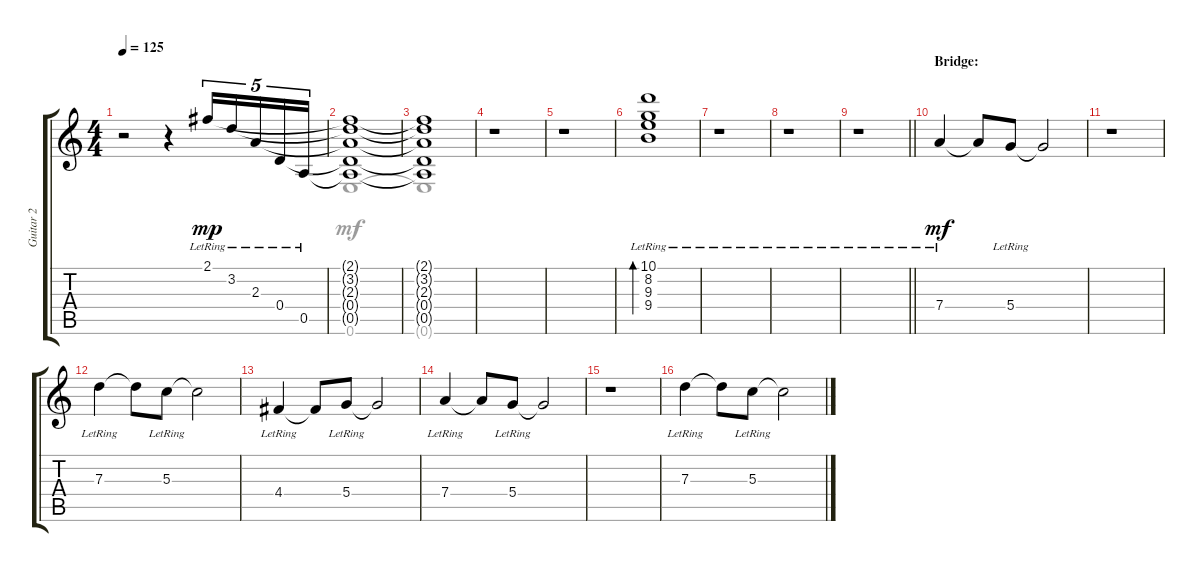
\track ("Guitar 2" "Guitar 2") {instrument electricguitarclean}
\staff {score tabs}
\tuning (E4 B3 G3 D3 A2 E2) {hide}
\voice
\ts (4 4)
\tempo 125
\clef g2
\ks c
r.2{dy mp} r.4 2.1{lr}.16{tu (5 4)} 3.2{lr}.16{tu (5 4)} 2.3{lr}.16{tu (5 4)} 0.4{lr}.16{tu (5 4)} 0.5{lr}.16{tu (5 4)} |
(2.1{t} 3.2{t} 2.3{t} 0.4{t} 0.5{t}).1 |
(2.1{t} 3.2{t} 2.3{t} 0.4{t} 0.5{t}).1 |
r.1 |
r.1 |
(10.1{lr} 8.2{lr} 9.3{lr} 9.4{lr}).1{bd 240} |
r.1 |
r.1 |
\barLineRight lightlight
r.1 |
\section ("" "Bridge:")
7.4{lr}.4{dy mf} 7.4{t}.8 5.4{lr}.8 5.4{t}.2 |
r.1 |
7.3{lr}.4 7.3{t}.8 5.3{lr}.8 5.3{t}.2 |
4.4{lr}.4 4.4{t}.8 5.4{lr}.8 5.4{t}.2 |
7.4{lr}.4 7.4{t}.8 5.4{lr}.8 5.4{t}.2 |
r.1 |
7.3{lr}.4 7.3{t}.8 5.3{lr}.8 5.3{t}.2
\voice
\clef g2
\ottava regular
\simile none
\ks c
|
0.6.1 |
0.6{t}.1 |
|
|
|
|
|
\barLineRight lightlight
|
|
|
|
|
|
|
